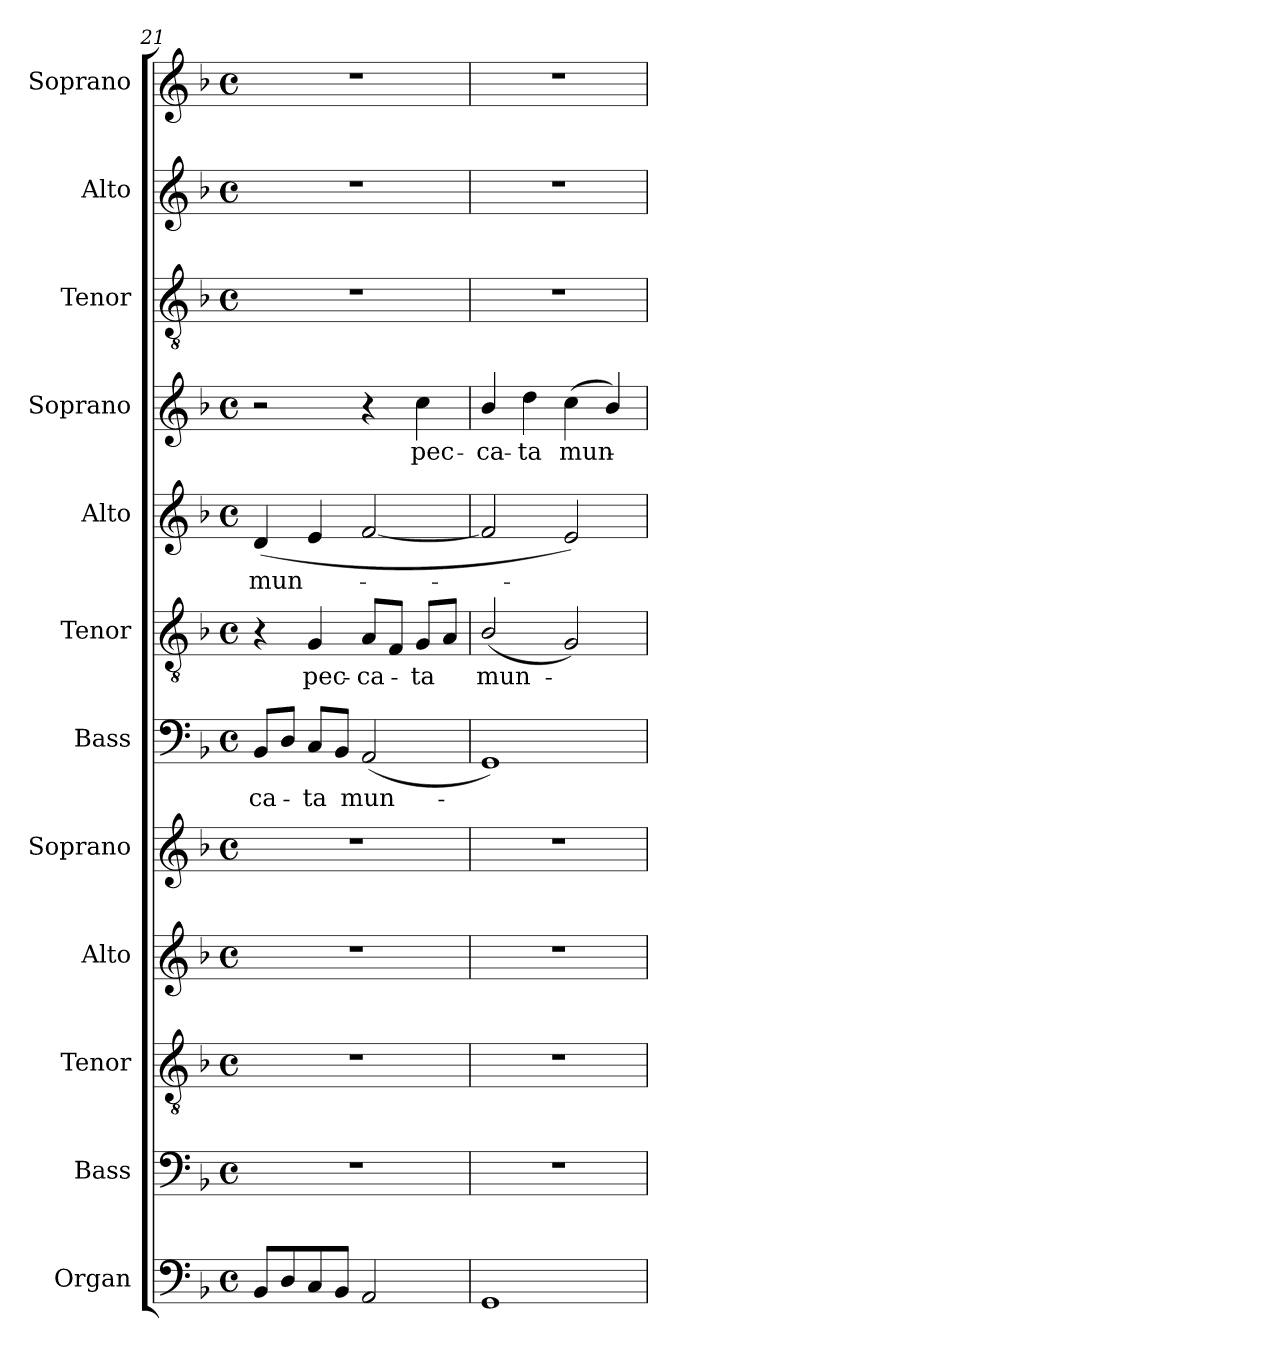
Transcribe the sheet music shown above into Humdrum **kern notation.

**kern	**kern	**kern	**kern	**kern	**kern	**text	**kern	**text	**kern	**text	**kern	**text	**kern	**kern	**kern
*part12	*part11	*part10	*part9	*part8	*part7	*part7	*part6	*part6	*part5	*part5	*part4	*part4	*part3	*part2	*part1
*staff12	*staff11	*staff10	*staff9	*staff8	*staff7	*staff7	*staff6	*staff6	*staff5	*staff5	*staff4	*staff4	*staff3	*staff2	*staff1
*I"Organ	*I"Bass	*I"Tenor	*I"Alto	*I"Soprano	*I"Bass	*	*I"Tenor	*	*I"Alto	*	*I"Soprano	*	*I"Tenor	*I"Alto	*I"Soprano
*I'Org.	*I'B.	*I'T.	*I'A.	*I'S.	*I'B.	*	*I'T.	*	*I'A.	*	*I'S.	*	*I'T.	*I'A.	*I'S.
!!LO:PB:g=z
*clefF4	*clefF4	*clefGv2	*clefG2	*clefG2	*clefF4	*	*clefGv2	*	*clefG2	*	*clefG2	*	*clefGv2	*clefG2	*clefG2
*	*	*ITrd7c12	*	*	*	*	*ITrd7c12	*	*	*	*	*	*ITrd7c12	*	*
*k[b-]	*k[b-]	*k[b-]	*k[b-]	*k[b-]	*k[b-]	*	*k[b-]	*	*k[b-]	*	*k[b-]	*	*k[b-]	*k[b-]	*k[b-]
*F:	*F:	*F:	*F:	*F:	*F:	*	*F:	*	*F:	*	*F:	*	*F:	*F:	*F:
*M4/4	*M4/4	*M4/4	*M4/4	*M4/4	*M4/4	*	*M4/4	*	*M4/4	*	*M4/4	*	*M4/4	*M4/4	*M4/4
*met(c)	*met(c)	*met(c)	*met(c)	*met(c)	*met(c)	*	*met(c)	*	*met(c)	*	*met(c)	*	*met(c)	*met(c)	*met(c)
=21	=21	=21	=21	=21	=21	=21	=21	=21	=21	=21	=21	=21	=21	=21	=21
!	!	!	!	!	!	!LO:LY:b:color=#000000	!	!	!	!	!	!	!	!	!
!	!	!	!	!	!	!	!	!	!	!LO:LY:b:color=#000000	!	!	!	!	!
8BB-i/L	1r	1r	1r	1r	8BB-i/L	-ca-	4r	.	(4di/	mun-	2r	.	1r	1r	1r
8Di/	.	.	.	.	8Di/J	.	.	.	.	.	.	.	.	.	.
!	!	!	!	!	!	!LO:LY:b:color=#000000	!	!	!	!	!	!	!	!	!
!	!	!	!	!	!	!	!	!LO:LY:b:color=#000000	!	!	!	!	!	!	!
8Ci/	.	.	.	.	8Ci/L	-ta	4GGi/	pec-	4ei/	.	.	.	.	.	.
8BB-i/J	.	.	.	.	8BB-i/J	.	.	.	.	.	.	.	.	.	.
!	!	!	!	!	!	!LO:LY:b:color=#000000	!	!	!	!	!	!	!	!	!
!	!	!	!	!	!	!	!	!LO:LY:b:color=#000000	!	!	!	!	!	!	!
2AAi/	.	.	.	.	(2AAi/	mun-	8AAi/L	-ca-	[<2fi/	.	4r	.	.	.	.
.	.	.	.	.	.	.	8FFi/J	.	.	.	.	.	.	.	.
!	!	!	!	!	!	!	!	!LO:LY:b:color=#000000	!	!	!	!	!	!	!
!	!	!	!	!	!	!	!	!	!	!	!	!LO:LY:b:color=#000000	!	!	!
.	.	.	.	.	.	.	8GGi/L	-ta	.	.	4cci\	pec-	.	.	.
.	.	.	.	.	.	.	8AAi/J	.	.	.	.	.	.	.	.
=22	=22	=22	=22	=22	=22	=22	=22	=22	=22	=22	=22	=22	=22	=22	=22
!	!	!	!	!	!	!	!	!LO:LY:b:color=#000000	!	!	!	!	!	!	!
!	!	!	!	!	!	!	!	!	!	!	!	!LO:LY:b:color=#000000	!	!	!
1GGi	1r	1r	1r	1r	1GGi)	.	(2BB-i/	mun-	2fi/]	.	4b-i/	-ca-	1r	1r	1r
!	!	!	!	!	!	!	!	!	!	!	!	!LO:LY:b:color=#000000	!	!	!
.	.	.	.	.	.	.	.	.	.	.	4ddi\	-ta	.	.	.
!	!	!	!	!	!	!	!	!	!	!	!	!LO:LY:b:color=#000000	!	!	!
.	.	.	.	.	.	.	2GGi/)	.	2ei/)	.	(4cci\	mun-	.	.	.
.	.	.	.	.	.	.	.	.	.	.	4b-i/)	.	.	.	.
=	=	=	=	=	=	=	=	=	=	=	=	=	=	=	=
*-	*-	*-	*-	*-	*-	*-	*-	*-	*-	*-	*-	*-	*-	*-	*-
